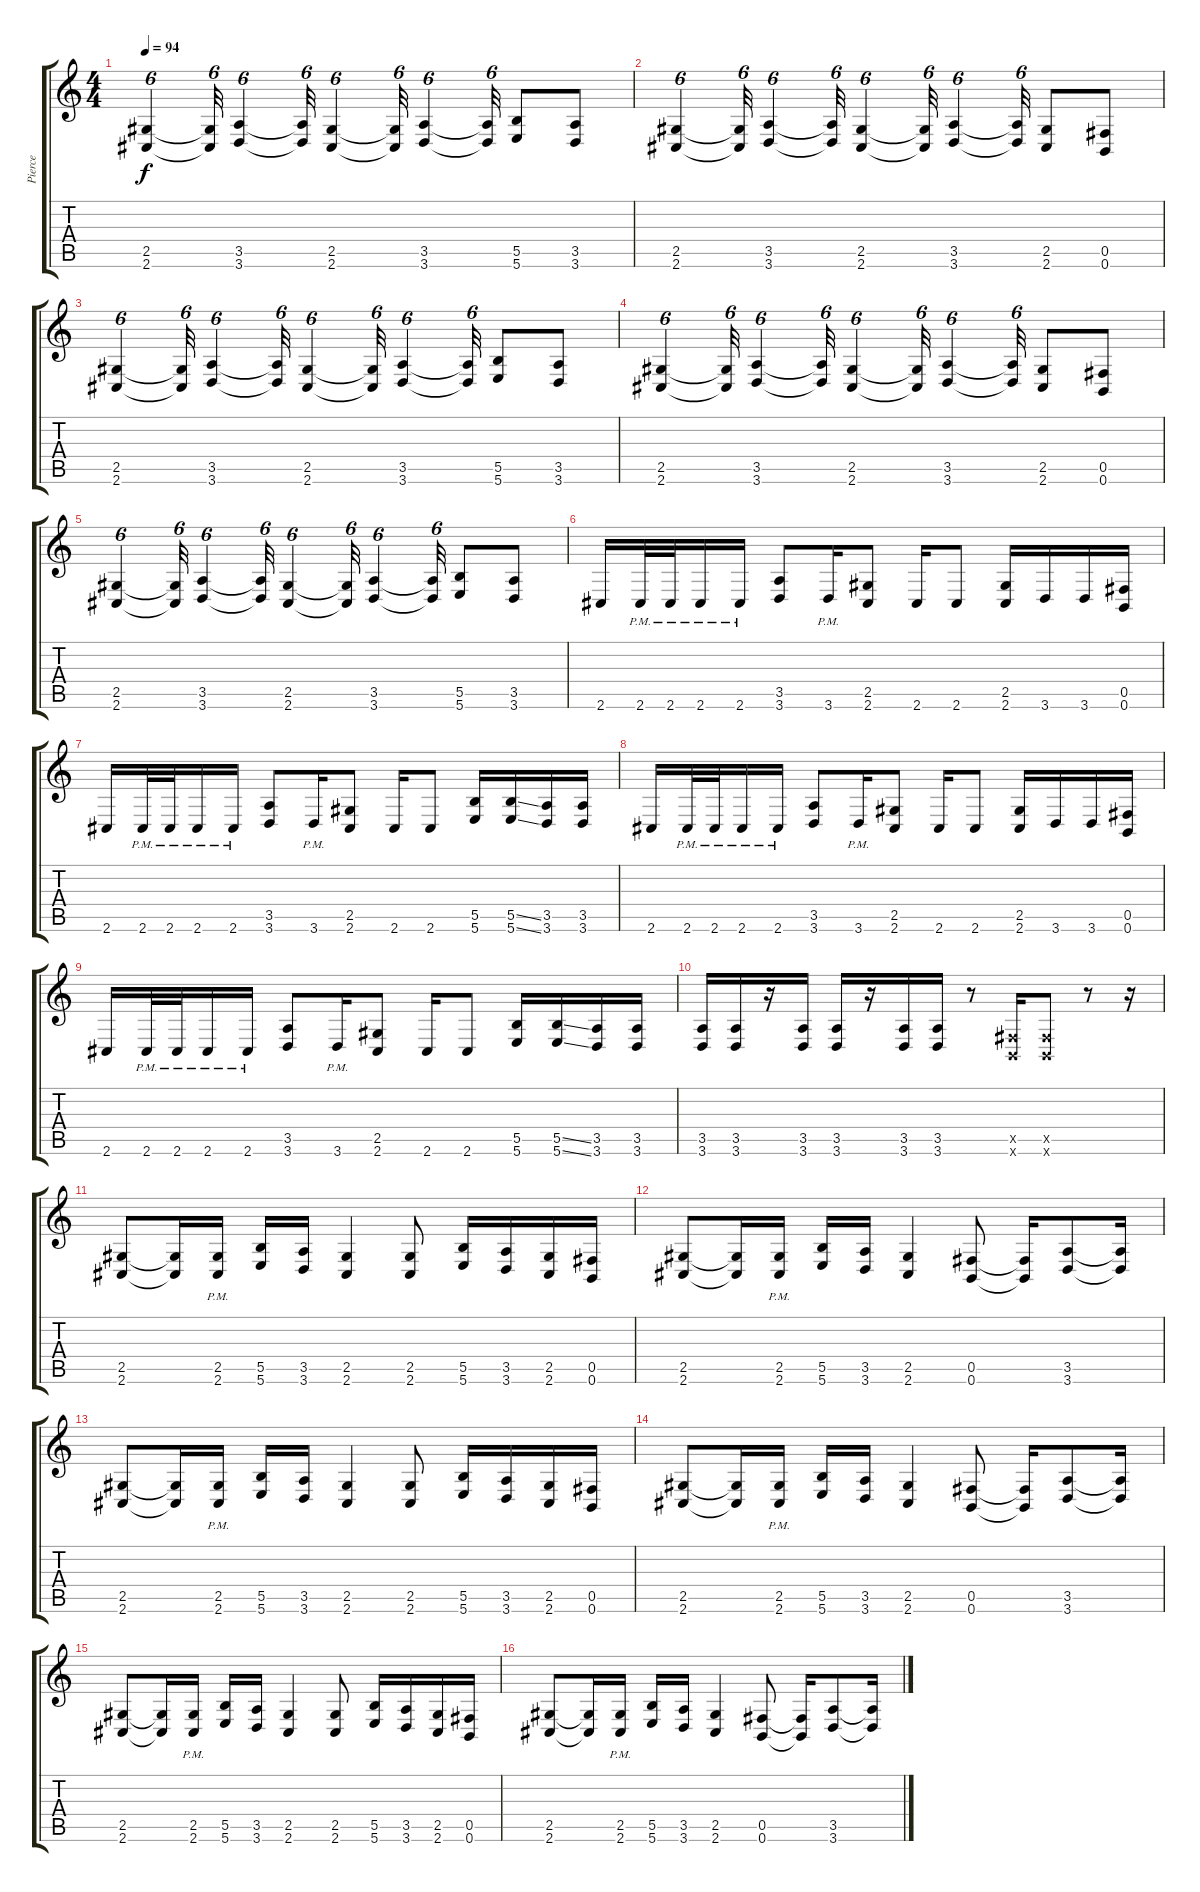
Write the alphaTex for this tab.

\track ("Pierce" "Pierce") {instrument distortionguitar}
\staff {score tabs}
\tuning (Db4 Ab3 E3 B2 Gb2 B1) {hide}
\ts (4 4)
\tempo 94
\clef g2
\ks c
(2.5 2.6).4{tu (6 4) dy f} (2.5{t} 2.6{t}).32{tu (6 4)} (3.5 3.6).4{tu (6 4)} (3.5{t} 3.6{t}).32{tu (6 4)} (2.5 2.6).4{tu (6 4)} (2.5{t} 2.6{t}).32{tu (6 4)} (3.5 3.6).4{tu (6 4)} (3.5{t} 3.6{t}).32{tu (6 4)} (5.5 5.6).8 (3.5 3.6).8 |
(2.5 2.6).4{tu (6 4)} (2.5{t} 2.6{t}).32{tu (6 4)} (3.5 3.6).4{tu (6 4)} (3.5{t} 3.6{t}).32{tu (6 4)} (2.5 2.6).4{tu (6 4)} (2.5{t} 2.6{t}).32{tu (6 4)} (3.5 3.6).4{tu (6 4)} (3.5{t} 3.6{t}).32{tu (6 4)} (2.5 2.6).8 (0.5 0.6).8 |
(2.5 2.6).4{tu (6 4)} (2.5{t} 2.6{t}).32{tu (6 4)} (3.5 3.6).4{tu (6 4)} (3.5{t} 3.6{t}).32{tu (6 4)} (2.5 2.6).4{tu (6 4)} (2.5{t} 2.6{t}).32{tu (6 4)} (3.5 3.6).4{tu (6 4)} (3.5{t} 3.6{t}).32{tu (6 4)} (5.5 5.6).8 (3.5 3.6).8 |
(2.5 2.6).4{tu (6 4)} (2.5{t} 2.6{t}).32{tu (6 4)} (3.5 3.6).4{tu (6 4)} (3.5{t} 3.6{t}).32{tu (6 4)} (2.5 2.6).4{tu (6 4)} (2.5{t} 2.6{t}).32{tu (6 4)} (3.5 3.6).4{tu (6 4)} (3.5{t} 3.6{t}).32{tu (6 4)} (2.5 2.6).8 (0.5 0.6).8 |
(2.5 2.6).4{tu (6 4)} (2.5{t} 2.6{t}).32{tu (6 4)} (3.5 3.6).4{tu (6 4)} (3.5{t} 3.6{t}).32{tu (6 4)} (2.5 2.6).4{tu (6 4)} (2.5{t} 2.6{t}).32{tu (6 4)} (3.5 3.6).4{tu (6 4)} (3.5{t} 3.6{t}).32{tu (6 4)} (5.5 5.6).8 (3.5 3.6).8 |
2.6.16 2.6{pm}.32 2.6{pm}.32 2.6{pm}.16 2.6{pm}.16 (3.5 3.6).8 3.6{pm}.16 (2.5 2.6).8 2.6.16 2.6.8 (2.5 2.6).16 3.6.16 3.6.16 (0.5 0.6).16 |
2.6.16 2.6{pm}.32 2.6{pm}.32 2.6{pm}.16 2.6{pm}.16 (3.5 3.6).8 3.6{pm}.16 (2.5 2.6).8 2.6.16 2.6.8 (5.5 5.6).16 (5.5{ss} 5.6{ss}).16 (3.5 3.6).16 (3.5 3.6).16 |
2.6.16 2.6{pm}.32 2.6{pm}.32 2.6{pm}.16 2.6{pm}.16 (3.5 3.6).8 3.6{pm}.16 (2.5 2.6).8 2.6.16 2.6.8 (2.5 2.6).16 3.6.16 3.6.16 (0.5 0.6).16 |
2.6.16 2.6{pm}.32 2.6{pm}.32 2.6{pm}.16 2.6{pm}.16 (3.5 3.6).8 3.6{pm}.16 (2.5 2.6).8 2.6.16 2.6.8 (5.5 5.6).16 (5.5{ss} 5.6{ss}).16 (3.5 3.6).16 (3.5 3.6).16 |
(3.5 3.6).16 (3.5 3.6).16 r.16 (3.5 3.6).16 (3.5 3.6).16 r.16 (3.5 3.6).16 (3.5 3.6).16 r.8 (0.5{x} 0.6{x}).16 (0.5{x} 0.6{x}).8 r.8 r.16 |
(2.5 2.6).8 (2.5{t} 2.6{t}).16 (2.5{pm} 2.6).16 (5.5 5.6).16 (3.5 3.6).16 (2.5 2.6).4 (2.5 2.6).8 (5.5 5.6).16 (3.5 3.6).16 (2.5 2.6).16 (0.5 0.6).16 |
(2.5 2.6).8 (2.5{t} 2.6{t}).16 (2.5{pm} 2.6).16 (5.5 5.6).16 (3.5 3.6).16 (2.5 2.6).4 (0.5 0.6).8 (0.5{t} 0.6{t}).16 (3.5 3.6).8 (3.5{t} 3.6{t}).16 |
(2.5 2.6).8 (2.5{t} 2.6{t}).16 (2.5{pm} 2.6).16 (5.5 5.6).16 (3.5 3.6).16 (2.5 2.6).4 (2.5 2.6).8 (5.5 5.6).16 (3.5 3.6).16 (2.5 2.6).16 (0.5 0.6).16 |
(2.5 2.6).8 (2.5{t} 2.6{t}).16 (2.5{pm} 2.6).16 (5.5 5.6).16 (3.5 3.6).16 (2.5 2.6).4 (0.5 0.6).8 (0.5{t} 0.6{t}).16 (3.5 3.6).8 (3.5{t} 3.6{t}).16 |
(2.5 2.6).8 (2.5{t} 2.6{t}).16 (2.5{pm} 2.6).16 (5.5 5.6).16 (3.5 3.6).16 (2.5 2.6).4 (2.5 2.6).8 (5.5 5.6).16 (3.5 3.6).16 (2.5 2.6).16 (0.5 0.6).16 |
(2.5 2.6).8 (2.5{t} 2.6{t}).16 (2.5{pm} 2.6).16 (5.5 5.6).16 (3.5 3.6).16 (2.5 2.6).4 (0.5 0.6).8 (0.5{t} 0.6{t}).16 (3.5 3.6).8 (3.5{t} 3.6{t}).16
